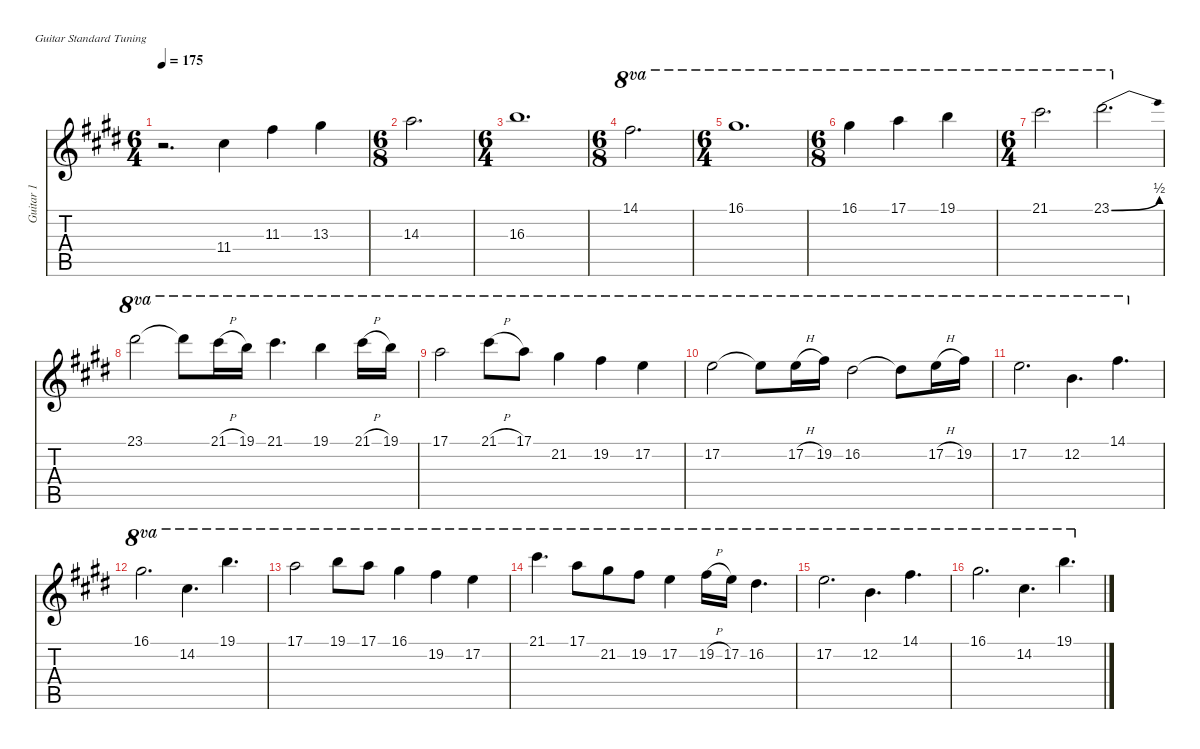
\defaultSystemsLayout 4
\hideDynamics
\bracketExtendMode nobrackets
\firstSystemTrackNameMode fullname
\otherSystemsTrackNameMode fullname
\otherSystemsTrackNameOrientation horizontal
\track ("Guitar 1" "n.guit.") {instrument acousticguitarnylon}
\staff {score tabs}
\tuning (E4 B3 G3 D3 A2 E2)
\ts (6 4)
\tempo 175
\clef g2
\ks e
r.2{d dy f} 11.4{acc #}.4 11.3{acc #}.4 13.3{acc #}.4 |
\ts (6 8)
\beaming (8 3 3 3 3)
14.3{acc forcenatural}.2{d} |
\ts (6 4)
\beaming (8 3 3 3 3)
16.3{acc forcenatural}.1{d} |
\ts (6 8)
\beaming (8 3 3 3 3)
14.1{acc #}.2{d ot 8va} |
\ts (6 4)
\beaming (8 3 3 3 3)
16.1{acc #}.1{d ot 8va} |
\ts (6 8)
\beaming (8 3 3 3 3)
16.1{acc #}.4{ot 8va} 17.1{acc forcenatural}.4{ot 8va} 19.1{acc forcenatural}.4{ot 8va} |
\ts (6 4)
\beaming (8 3 3 3 3)
21.1{acc #}.2{d ot 8va} 23.1{be (bend 0 0 15 2) acc #}.2{d ot 8va} |
23.1{acc #}.2{ot 8va} 23.1{t acc #}.8{ot 8va} 21.1{h acc #}.16{ot 8va} 19.1{acc forcenatural}.16{ot 8va} 21.1{acc #}.4{d ot 8va} 19.1{acc forcenatural}.4{ot 8va} 21.1{h acc #}.16{ot 8va} 19.1{acc forcenatural}.16{ot 8va} |
17.1{acc forcenatural}.2{ot 8va} 21.1{h acc #}.8{ot 8va} 17.1{acc forcenatural}.8{ot 8va} 21.2{acc #}.4{ot 8va} 19.2{acc #}.4{ot 8va} 17.2{acc forcenatural}.4{ot 8va} |
17.2{acc forcenatural}.2{ot 8va} 17.2{t acc forcenatural}.8{ot 8va} 17.2{h acc forcenatural}.16{ot 8va} 19.2{acc #}.16{ot 8va} 16.2{acc #}.2{ot 8va} 16.2{t acc #}.8{ot 8va} 17.2{h acc forcenatural}.16{ot 8va} 19.2{acc #}.16{ot 8va} |
17.2{acc forcenatural}.2{d ot 8va} 12.2{acc forcenatural}.4{d ot 8va} 14.1{acc #}.4{d ot 8va} |
16.1{acc #}.2{d ot 8va} 14.2{acc #}.4{d ot 8va} 19.1{acc forcenatural}.4{d ot 8va} |
17.1{acc forcenatural}.2{ot 8va} 19.1{acc forcenatural}.8{ot 8va} 17.1{acc forcenatural}.8{ot 8va} 16.1{acc #}.4{ot 8va} 19.2{acc #}.4{ot 8va} 17.2{acc forcenatural}.4{ot 8va} |
21.1{acc #}.4{d ot 8va} 17.1{acc forcenatural}.8{ot 8va} 21.2{acc #}.8{ot 8va} 19.2{acc #}.8{ot 8va} 17.2{acc forcenatural}.4{ot 8va} 19.2{h acc #}.16{ot 8va} 17.2{acc forcenatural}.16{ot 8va} 16.2{acc #}.4{d ot 8va} |
17.2{acc forcenatural}.2{d ot 8va} 12.2{acc forcenatural}.4{d ot 8va} 14.1{acc #}.4{d ot 8va} |
16.1{acc #}.2{d ot 8va} 14.2{acc #}.4{d ot 8va} 19.1{acc forcenatural}.4{d ot 8va}
